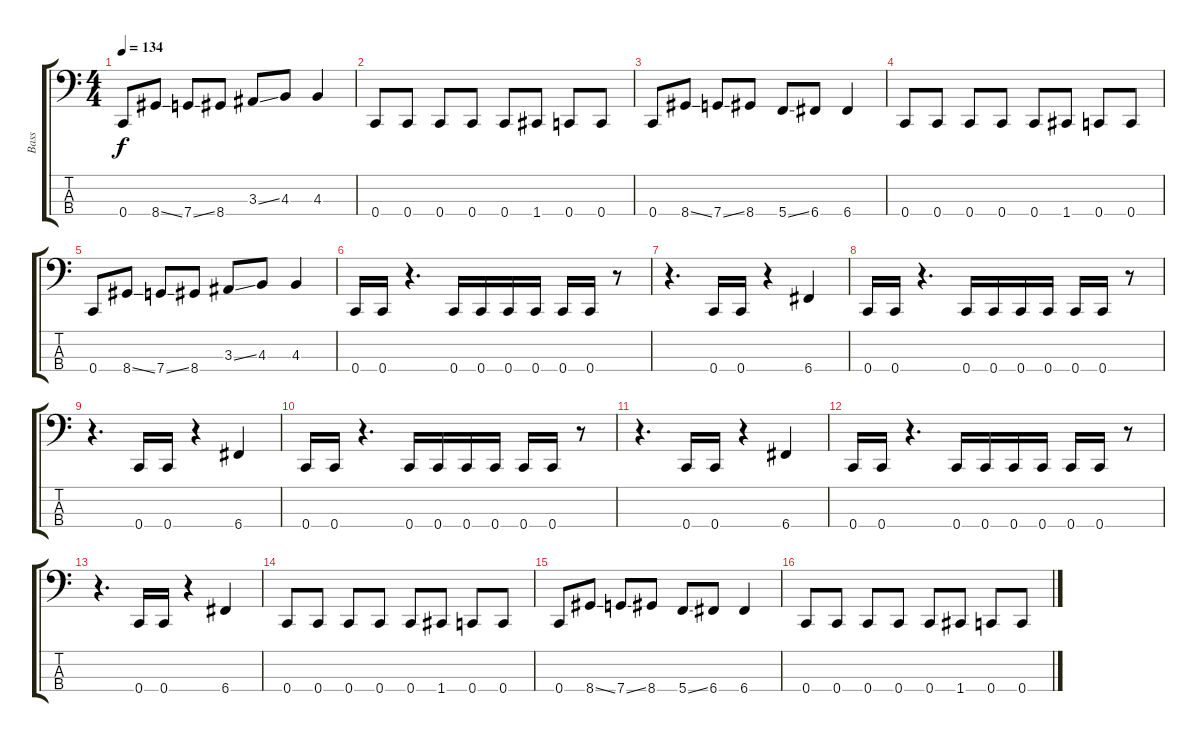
\track ("Bass" "Bass") {instrument electricbasspick}
\staff {score tabs}
\tuning (F2 C2 G1 C1) {hide}
\ts (4 4)
\tempo 134
\clef f4
\ks c
0.4.8{dy f} 8.4{ss}.8 7.4{ss}.8 8.4.8 3.3{ss}.8 4.3.8 4.3.4 |
0.4.8 0.4.8 0.4.8 0.4.8 0.4.8 1.4.8 0.4.8 0.4.8 |
0.4.8 8.4{ss}.8 7.4{ss}.8 8.4.8 5.4{ss}.8 6.4.8 6.4.4 |
0.4.8 0.4.8 0.4.8 0.4.8 0.4.8 1.4.8 0.4.8 0.4.8 |
0.4.8 8.4{ss}.8 7.4{ss}.8 8.4.8 3.3{ss}.8 4.3.8 4.3.4 |
0.4.16 0.4.16 r.4{d} 0.4.16 0.4.16 0.4.16 0.4.16 0.4.16 0.4.16 r.8 |
r.4{d} 0.4.16 0.4.16 r.4 6.4.4 |
0.4.16 0.4.16 r.4{d} 0.4.16 0.4.16 0.4.16 0.4.16 0.4.16 0.4.16 r.8 |
r.4{d} 0.4.16 0.4.16 r.4 6.4.4 |
0.4.16 0.4.16 r.4{d} 0.4.16 0.4.16 0.4.16 0.4.16 0.4.16 0.4.16 r.8 |
r.4{d} 0.4.16 0.4.16 r.4 6.4.4 |
0.4.16 0.4.16 r.4{d} 0.4.16 0.4.16 0.4.16 0.4.16 0.4.16 0.4.16 r.8 |
r.4{d} 0.4.16 0.4.16 r.4 6.4.4 |
0.4.8 0.4.8 0.4.8 0.4.8 0.4.8 1.4.8 0.4.8 0.4.8 |
0.4.8 8.4{ss}.8 7.4{ss}.8 8.4.8 5.4{ss}.8 6.4.8 6.4.4 |
0.4.8 0.4.8 0.4.8 0.4.8 0.4.8 1.4.8 0.4.8 0.4.8
